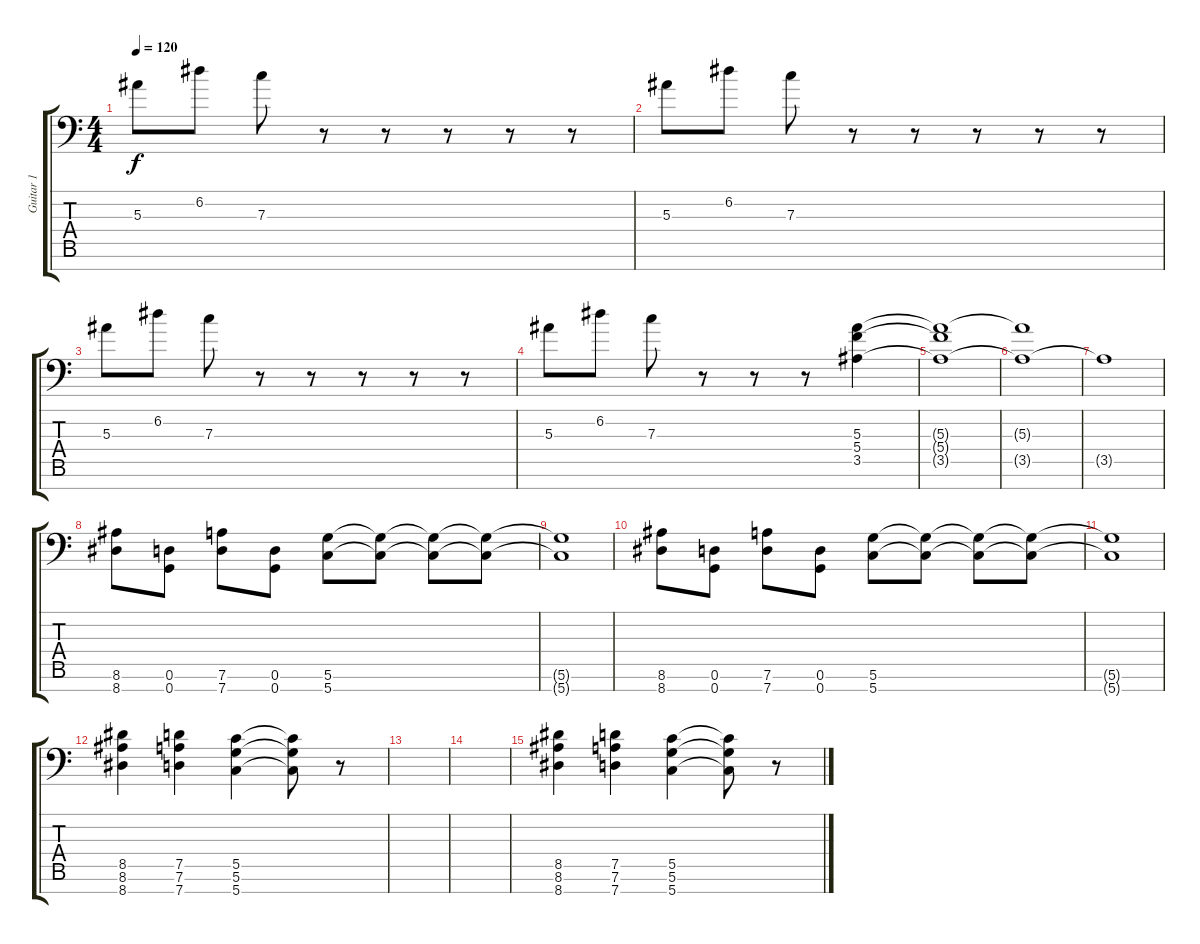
\track ("Guitar 1" "Guitar 1") {instrument distortionguitar}
\staff {score tabs}
\tuning (D4 A3 F3 C3 G2 D2 G1) {hide}
\ts (4 4)
\tempo 120
\clef f4
\ks c
5.3.8{dy f} 6.2.8 7.3.8 r.8 r.8 r.8 r.8 r.8 |
5.3.8 6.2.8 7.3.8 r.8 r.8 r.8 r.8 r.8 |
5.3.8 6.2.8 7.3.8 r.8 r.8 r.8 r.8 r.8 |
5.3.8 6.2.8 7.3.8 r.8 r.8 r.8 (5.3 5.4 3.5).4 |
(5.3{t} 5.4{t} 3.5{t}).1 |
(5.3{t} 3.5{t}).1 |
3.5{t}.1 |
(8.6 8.7).8 (0.6 0.7).8 (7.6 7.7).8 (0.6 0.7).8 (5.6 5.7).8 (5.6{t} 5.7{t}).8 (5.6{t} 5.7{t}).8 (5.6{t} 5.7{t}).8 |
(5.6{t} 5.7{t}).1 |
(8.6 8.7).8 (0.6 0.7).8 (7.6 7.7).8 (0.6 0.7).8 (5.6 5.7).8 (5.6{t} 5.7{t}).8 (5.6{t} 5.7{t}).8 (5.6{t} 5.7{t}).8 |
(5.6{t} 5.7{t}).1 |
(8.5 8.6 8.7).4 (7.5 7.6 7.7).4 (5.5 5.6 5.7).4 (5.5{t} 5.6{t} 5.7{t}).8 r.8 |
|
|
(8.5 8.6 8.7).4 (7.5 7.6 7.7).4 (5.5 5.6 5.7).4 (5.5{t} 5.6{t} 5.7{t}).8 r.8
